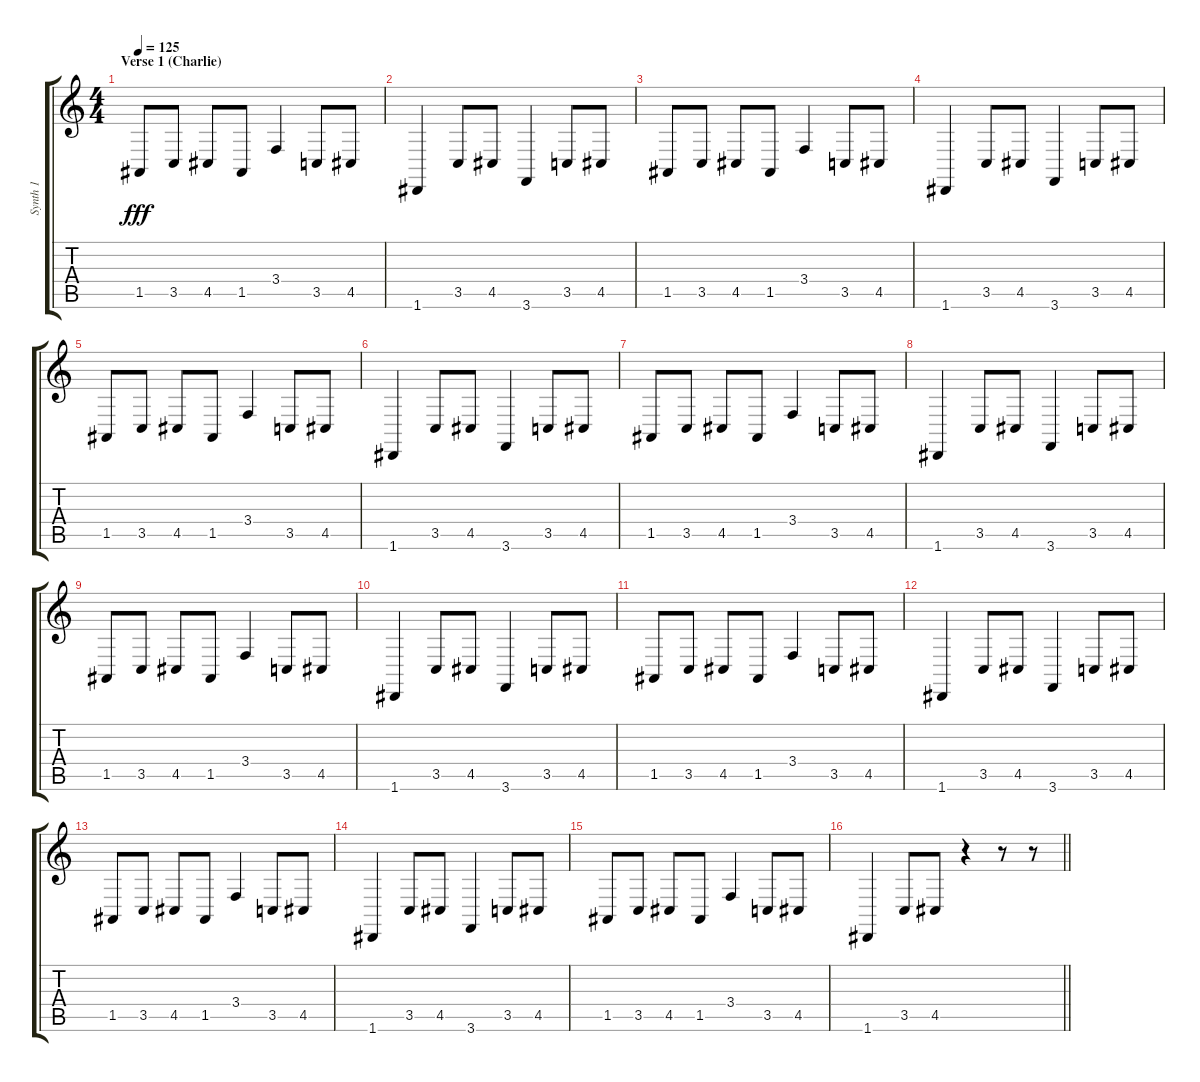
\track ("Synth 1" "Synth 1") {instrument lead4chiff}
\staff {score tabs}
\tuning (E4 B3 G3 D3 A2 D2) {hide}
\ts (4 4)
\section ("" "Verse 1 (Charlie)")
\tempo 125
\clef g2
\ks c
1.5.8{dy fff} 3.5.8 4.5.8 1.5.8 3.4.4 3.5.8 4.5.8 |
1.6.4 3.5.8 4.5.8 3.6.4 3.5.8 4.5.8 |
1.5.8 3.5.8 4.5.8 1.5.8 3.4.4 3.5.8 4.5.8 |
1.6.4 3.5.8 4.5.8 3.6.4 3.5.8 4.5.8 |
1.5.8 3.5.8 4.5.8 1.5.8 3.4.4 3.5.8 4.5.8 |
1.6.4 3.5.8 4.5.8 3.6.4 3.5.8 4.5.8 |
1.5.8 3.5.8 4.5.8 1.5.8 3.4.4 3.5.8 4.5.8 |
1.6.4 3.5.8 4.5.8 3.6.4 3.5.8 4.5.8 |
1.5.8 3.5.8 4.5.8 1.5.8 3.4.4 3.5.8 4.5.8 |
1.6.4 3.5.8 4.5.8 3.6.4 3.5.8 4.5.8 |
1.5.8 3.5.8 4.5.8 1.5.8 3.4.4 3.5.8 4.5.8 |
1.6.4 3.5.8 4.5.8 3.6.4 3.5.8 4.5.8 |
1.5.8 3.5.8 4.5.8 1.5.8 3.4.4 3.5.8 4.5.8 |
1.6.4 3.5.8 4.5.8 3.6.4 3.5.8 4.5.8 |
1.5.8 3.5.8 4.5.8 1.5.8 3.4.4 3.5.8 4.5.8 |
\barLineRight lightlight
1.6.4 3.5.8 4.5.8 r.4 r.8 r.8
